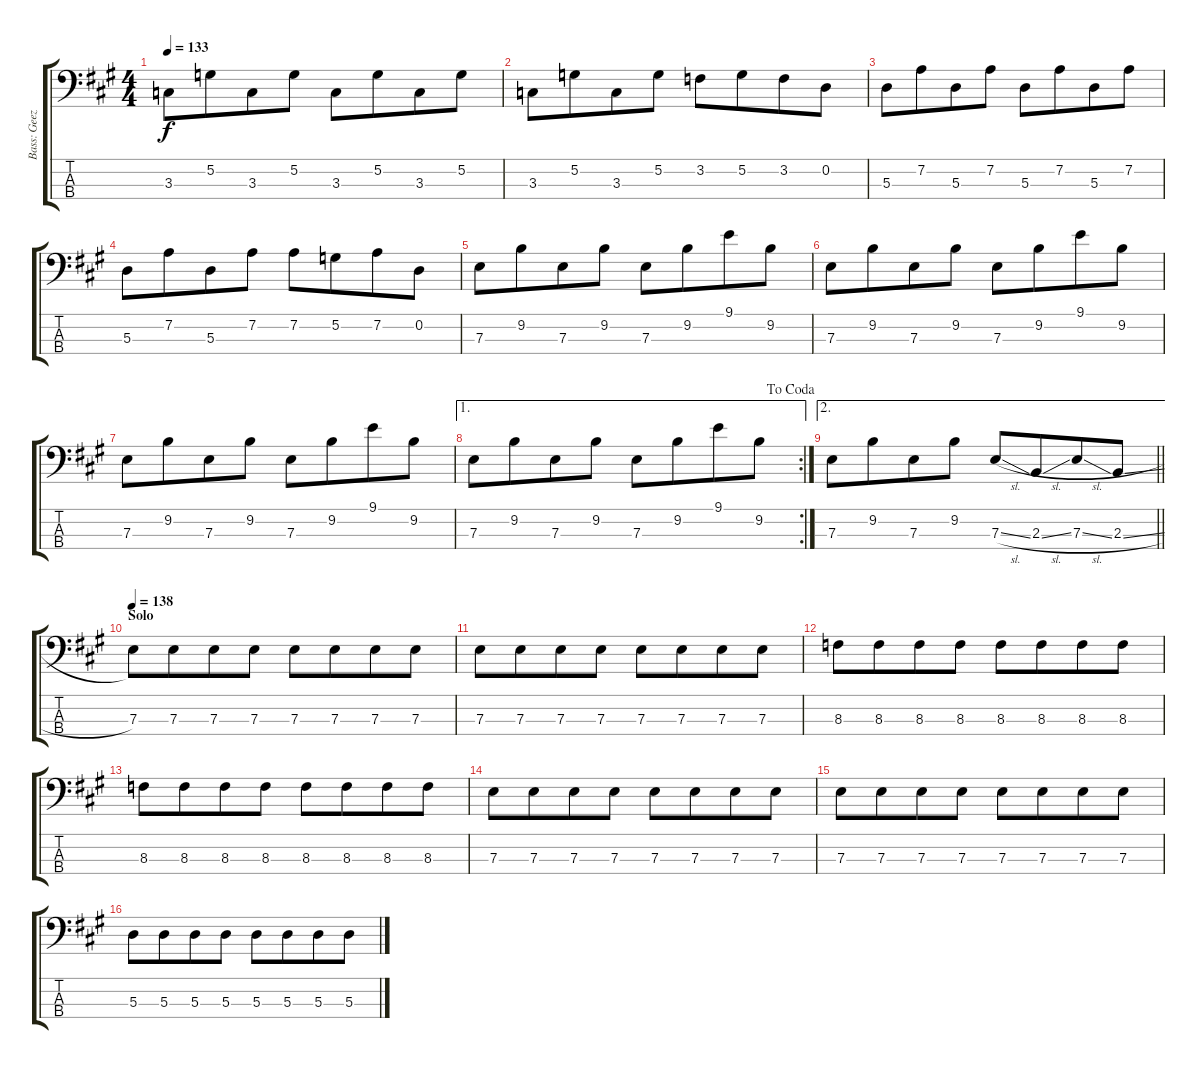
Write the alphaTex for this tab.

\track ("Bass: Geezer" "Bass: Geez") {instrument electricbassfinger}
\staff {score tabs}
\tuning (G2 D2 A1 E1) {hide}
\ts (4 4)
\tempo 133
\clef f4
\ks a
3.3.8{dy f} 5.2.8{beam merge} 3.3.8 5.2.8{beam split} 3.3.8 5.2.8{beam merge} 3.3.8 5.2.8 |
3.3.8 5.2.8{beam merge} 3.3.8 5.2.8 3.2.8 5.2.8{beam merge} 3.2.8 0.2.8 |
5.3.8 7.2.8{beam merge} 5.3.8 7.2.8 5.3.8 7.2.8{beam merge} 5.3.8 7.2.8 |
5.3.8 7.2.8{beam merge} 5.3.8 7.2.8 7.2.8 5.2.8{beam merge} 7.2.8 0.2.8 |
7.3.8 9.2.8{beam merge} 7.3.8 9.2.8 7.3.8 9.2.8{beam merge} 9.1.8 9.2.8 |
7.3.8 9.2.8{beam merge} 7.3.8 9.2.8 7.3.8 9.2.8{beam merge} 9.1.8 9.2.8 |
7.3.8 9.2.8{beam merge} 7.3.8 9.2.8 7.3.8 9.2.8{beam merge} 9.1.8 9.2.8 |
\ae 1
\rc 2
\jump dacoda
7.3.8 9.2.8{beam merge} 7.3.8 9.2.8 7.3.8 9.2.8{beam merge} 9.1.8 9.2.8 |
\ae 2
\barLineRight lightlight
7.3.8 9.2.8{beam merge} 7.3.8 9.2.8 7.3{sl}.8 2.3{sl}.8{beam merge} 7.3{sl}.8 2.3{sl}.8 |
\section ("" "Solo")
\tempo 138
7.3.8 7.3.8{beam merge} 7.3.8 7.3.8 7.3.8 7.3.8{beam merge} 7.3.8 7.3.8 |
7.3.8 7.3.8{beam merge} 7.3.8 7.3.8 7.3.8 7.3.8{beam merge} 7.3.8 7.3.8 |
8.3.8 8.3.8{beam merge} 8.3.8 8.3.8 8.3.8 8.3.8{beam merge} 8.3.8 8.3.8 |
8.3.8 8.3.8{beam merge} 8.3.8 8.3.8 8.3.8 8.3.8{beam merge} 8.3.8 8.3.8 |
7.3.8 7.3.8{beam merge} 7.3.8 7.3.8 7.3.8 7.3.8{beam merge} 7.3.8 7.3.8 |
7.3.8 7.3.8{beam merge} 7.3.8 7.3.8 7.3.8 7.3.8{beam merge} 7.3.8 7.3.8 |
5.3.8 5.3.8{beam merge} 5.3.8 5.3.8 5.3.8 5.3.8{beam merge} 5.3.8 5.3.8
